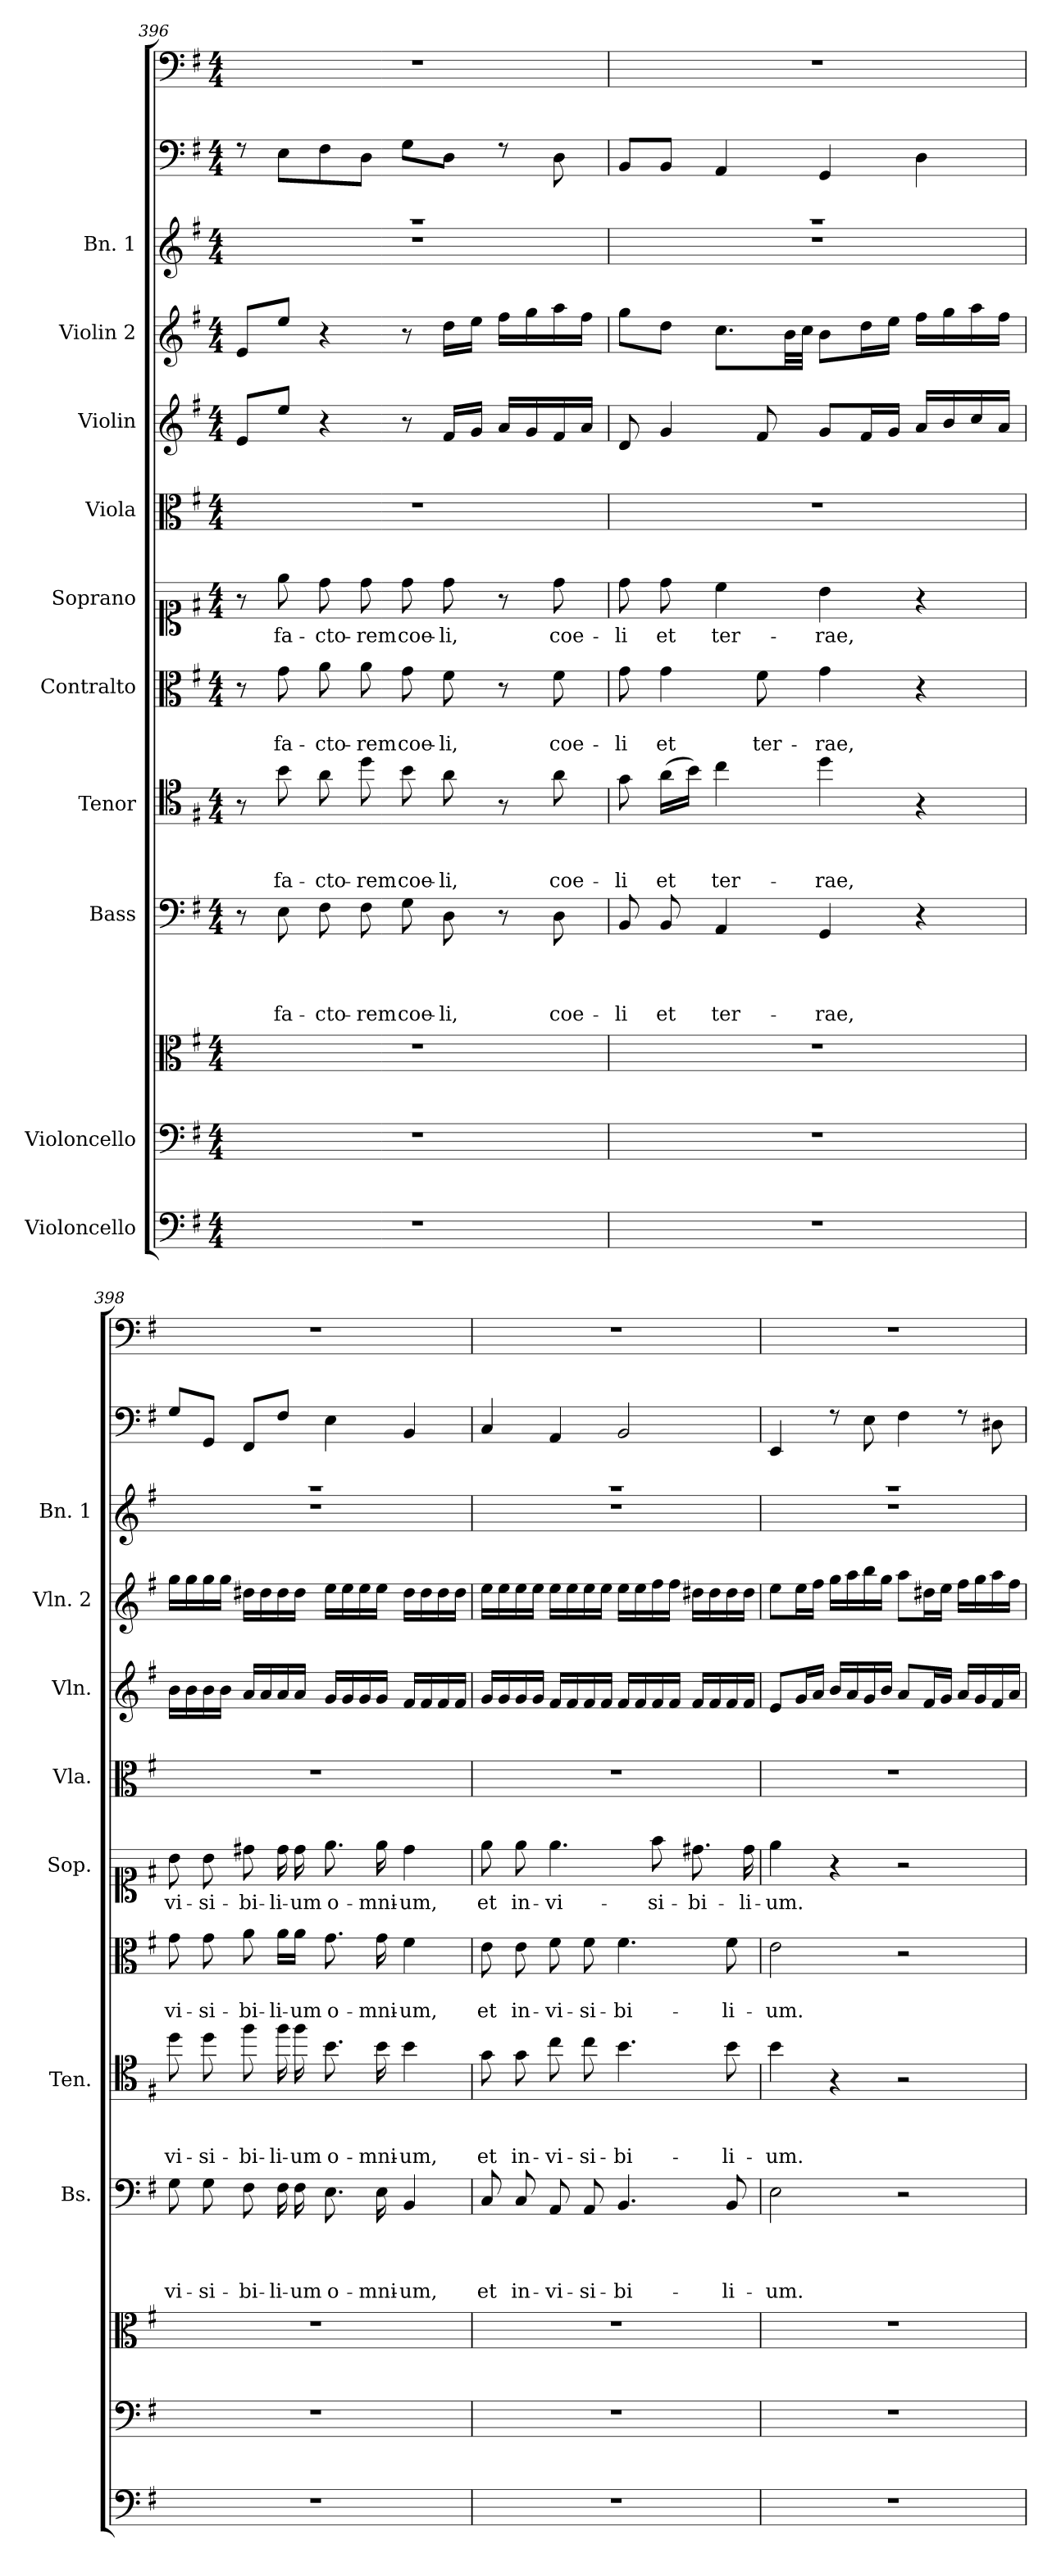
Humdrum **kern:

**kern	**kern	**kern	**kern	**text	**text	**text	**text	**kern	**text	**text	**text	**kern	**text	**text	**kern	**text	**kern	**kern	**kern	**kern	**kern	**kern
*part13	*part12	*part11	*part10	*part10	*part10	*part10	*part10	*part9	*part9	*part9	*part9	*part8	*part8	*part8	*part7	*part7	*part6	*part5	*part4	*part3	*part2	*part1
*staff13	*staff12	*staff11	*staff10	*staff10	*staff10	*staff10	*staff10	*staff9	*staff9	*staff9	*staff9	*staff8	*staff8	*staff8	*staff7	*staff7	*staff6	*staff5	*staff4	*staff3	*staff2	*staff1
*I"Violoncello	*I"Violoncello	*	*I"Bass	*	*	*	*	*I"Tenor	*	*	*	*I"Contralto	*	*	*I"Soprano	*	*I"Viola	*I"Violin	*I"Violin 2	*I"Bn. 1	*	*
*	*	*	*I'Bs.	*	*	*	*	*I'Ten.	*	*	*	*	*	*	*I'Sop.	*	*I'Vla.	*I'Vln.	*I'Vln. 2	*I'Bn. 1	*	*
!!LO:PB:g=z
*clefF4	*clefF4	*clefC3	*clefF4	*	*	*	*	*clefC4	*	*	*	*clefC3	*	*	*clefC1	*	*clefC3	*clefG2	*clefG2	*clefG2	*clefF4	*clefF4
*	*	*	*	*	*	*	*	*ITrd7c12	*	*	*	*	*	*	*	*	*	*	*	*	*	*
*k[f#]	*k[f#]	*k[f#]	*k[f#]	*	*	*	*	*k[f#]	*	*	*	*k[f#]	*	*	*k[f#]	*	*k[f#]	*k[f#]	*k[f#]	*k[f#]	*k[f#]	*k[f#]
*G:	*G:	*G:	*G:	*	*	*	*	*G:	*	*	*	*G:	*	*	*G:	*	*G:	*G:	*G:	*G:	*G:	*G:
*M4/4	*M4/4	*M4/4	*M4/4	*	*	*	*	*M4/4	*	*	*	*M4/4	*	*	*M4/4	*	*M4/4	*M4/4	*M4/4	*M4/4	*M4/4	*M4/4
=396	=396	=396	=396	=396	=396	=396	=396	=396	=396	=396	=396	=396	=396	=396	=396	=396	=396	=396	=396	=396	=396	=396
*	*	*	*	*	*	*	*	*	*	*	*	*	*	*	*	*	*	*	*	*^	*^	*
*	*	*	*	*	*	*	*	*	*	*	*	*	*	*	*	*	*	*	*	*	*^	*	*	*
1r	1r	1r	8r	.	.	.	.	8r	.	.	.	8r	.	.	8r	.	1r	8e/L	8e/L	1raa	1ryy	1r	8r	1ryy	1r
!	!	!	!	!	!	!	!LO:LY:b	!	!	!	!LO:LY:b	!	!	!LO:LY:b	!	!LO:LY:b	!	!	!	!	!	!	!	!	!
.	.	.	8E\	.	.	.	fa-	8B\	.	.	fa-	8g\	.	fa-	8ee\	fa-	.	8ee/J	8ee/J	.	.	.	8E\L	.	.
!	!	!	!	!	!	!	!LO:LY:b	!	!	!	!LO:LY:b	!	!	!LO:LY:b	!	!LO:LY:b	!	!	!	!	!	!	!	!	!
.	.	.	8F#\	.	.	.	-cto-	8A\	.	.	-cto-	8a\	.	-cto-	8dd\	-cto-	.	4r	4r	.	.	.	8F#\	.	.
!	!	!	!	!	!	!	!LO:LY:b	!	!	!	!LO:LY:b	!	!	!LO:LY:b	!	!LO:LY:b	!	!	!	!	!	!	!	!	!
.	.	.	8F#\	.	.	.	-rem	8d\	.	.	-rem	8a\	.	-rem	8dd\	-rem	.	.	.	.	.	.	8D\J	.	.
!	!	!	!	!	!	!	!LO:LY:b	!	!	!	!LO:LY:b	!	!	!LO:LY:b	!	!LO:LY:b	!	!	!	!	!	!	!	!	!
.	.	.	8G\	.	.	.	coe-	8B\	.	.	coe-	8g\	.	coe-	8dd\	coe-	.	8r	8r	.	.	.	8G\L	.	.
!	!	!	!	!	!	!	!LO:LY:b	!	!	!	!LO:LY:b	!	!	!LO:LY:b	!	!LO:LY:b	!	!	!	!	!	!	!	!	!
.	.	.	8D\	.	.	.	-li,	8A\	.	.	-li,	8f#\	.	-li,	8dd\	-li,	.	16f#/LL	16dd\LL	.	.	.	8D\J	.	.
.	.	.	.	.	.	.	.	.	.	.	.	.	.	.	.	.	.	16g/JJ	16ee\JJ	.	.	.	.	.	.
.	.	.	8r	.	.	.	.	8r	.	.	.	8r	.	.	8r	.	.	16a/LL	16ff#\LL	.	.	.	8r	.	.
.	.	.	.	.	.	.	.	.	.	.	.	.	.	.	.	.	.	16g/	16gg\	.	.	.	.	.	.
!	!	!	!	!	!	!	!LO:LY:b	!	!	!	!LO:LY:b	!	!	!LO:LY:b	!	!LO:LY:b	!	!	!	!	!	!	!	!	!
.	.	.	8D\	.	.	.	coe-	8A\	.	.	coe-	8f#\	.	coe-	8dd\	coe-	.	16f#/	16aa\	.	.	.	8D\	.	.
.	.	.	.	.	.	.	.	.	.	.	.	.	.	.	.	.	.	16a/JJ	16ff#\JJ	.	.	.	.	.	.
=397	=397	=397	=397	=397	=397	=397	=397	=397	=397	=397	=397	=397	=397	=397	=397	=397	=397	=397	=397	=397	=397	=397	=397	=397	=397
!	!	!	!	!	!	!	!LO:LY:b	!	!	!	!LO:LY:b	!	!	!LO:LY:b	!	!LO:LY:b	!	!	!	!	!	!	!	!	!
1r	1r	1r	8BB/	.	.	.	-li	8G\	.	.	-li	8g\	.	-li	8dd\	-li	1r	8d/	8gg\L	1raa	1ryy	1r	8BB/L	1ryy	1r
!	!	!	!	!	!	!	!LO:LY:b	!	!	!	!LO:LY:b	!	!	!LO:LY:b	!	!LO:LY:b	!	!	!	!	!	!	!	!	!
.	.	.	8BB/	.	.	.	et	(>16A\LL	.	.	et	4g\	.	et	8dd\	et	.	4g/	8dd\J	.	.	.	8BB/J	.	.
.	.	.	.	.	.	.	.	16B\JJ)	.	.	.	.	.	.	.	.	.	.	.	.	.	.	.	.	.
!	!	!	!	!	!	!	!LO:LY:b	!	!	!	!LO:LY:b	!	!	!	!	!LO:LY:b	!	!	!	!	!	!	!	!	!
.	.	.	4AA/	.	.	.	ter-	4c\	.	.	ter-	.	.	.	4cc\	ter-	.	.	8.cc\L	.	.	.	4AA/	.	.
!	!	!	!	!	!	!	!	!	!	!	!	!	!	!LO:LY:b	!	!	!	!	!	!	!	!	!	!	!
.	.	.	.	.	.	.	.	.	.	.	.	8f#\	.	ter-	.	.	.	8f#/	.	.	.	.	.	.	.
.	.	.	.	.	.	.	.	.	.	.	.	.	.	.	.	.	.	.	32b\LL	.	.	.	.	.	.
.	.	.	.	.	.	.	.	.	.	.	.	.	.	.	.	.	.	.	32cc\JJJ	.	.	.	.	.	.
!	!	!	!	!	!	!	!LO:LY:b	!	!	!	!LO:LY:b	!	!	!LO:LY:b	!	!LO:LY:b	!	!	!	!	!	!	!	!	!
.	.	.	4GG/	.	.	.	-rae,	4d\	.	.	-rae,	4g\	.	-rae,	4b\	-rae,	.	8g/L	8b\L	.	.	.	4GG/	.	.
.	.	.	.	.	.	.	.	.	.	.	.	.	.	.	.	.	.	16f#/L	16dd\L	.	.	.	.	.	.
.	.	.	.	.	.	.	.	.	.	.	.	.	.	.	.	.	.	16g/JJ	16ee\JJ	.	.	.	.	.	.
.	.	.	4r	.	.	.	.	4r	.	.	.	4r	.	.	4r	.	.	16a/LL	16ff#\LL	.	.	.	4D\	.	.
.	.	.	.	.	.	.	.	.	.	.	.	.	.	.	.	.	.	16b/	16gg\	.	.	.	.	.	.
.	.	.	.	.	.	.	.	.	.	.	.	.	.	.	.	.	.	16cc/	16aa\	.	.	.	.	.	.
.	.	.	.	.	.	.	.	.	.	.	.	.	.	.	.	.	.	16a/JJ	16ff#\JJ	.	.	.	.	.	.
=398	=398	=398	=398	=398	=398	=398	=398	=398	=398	=398	=398	=398	=398	=398	=398	=398	=398	=398	=398	=398	=398	=398	=398	=398	=398
!	!	!	!	!	!	!	!LO:LY:b	!	!	!	!LO:LY:b	!	!	!LO:LY:b	!	!LO:LY:b	!	!	!	!	!	!	!	!	!
1r	1r	1r	8G\	.	.	.	vi-	8d\	.	.	vi-	8g\	.	vi-	8b\	vi-	1r	16b\LL	16gg\LL	1raa	1ryy	1r	8G/L	1ryy	1r
.	.	.	.	.	.	.	.	.	.	.	.	.	.	.	.	.	.	16b\	16gg\	.	.	.	.	.	.
!	!	!	!	!	!	!	!LO:LY:b	!	!	!	!LO:LY:b	!	!	!LO:LY:b	!	!LO:LY:b	!	!	!	!	!	!	!	!	!
.	.	.	8G\	.	.	.	-si-	8d\	.	.	-si-	8g\	.	-si-	8b\	-si-	.	16b\	16gg\	.	.	.	8GG/J	.	.
.	.	.	.	.	.	.	.	.	.	.	.	.	.	.	.	.	.	16b\JJ	16gg\JJ	.	.	.	.	.	.
!	!	!	!	!	!	!	!LO:LY:b	!	!	!	!LO:LY:b	!	!	!LO:LY:b	!	!LO:LY:b	!	!	!	!	!	!	!	!	!
.	.	.	8F#\	.	.	.	-bi-	8f#\	.	.	-bi-	8a\	.	-bi-	8dd#X\	-bi-	.	16a/LL	16dd#X\LL	.	.	.	8FF#/L	.	.
.	.	.	.	.	.	.	.	.	.	.	.	.	.	.	.	.	.	16a/	16dd#\	.	.	.	.	.	.
!	!	!	!	!	!	!	!LO:LY:b	!	!	!	!LO:LY:b	!	!	!LO:LY:b	!	!LO:LY:b	!	!	!	!	!	!	!	!	!
.	.	.	16F#\	.	.	.	-li-	16f#\	.	.	-li-	16a\LL	.	-li-	16dd#\	-li-	.	16a/	16dd#\	.	.	.	8F#/J	.	.
!	!	!	!	!	!	!	!LO:LY:b	!	!	!	!LO:LY:b	!	!	!LO:LY:b	!	!LO:LY:b	!	!	!	!	!	!	!	!	!
.	.	.	16F#\	.	.	.	-um	16f#\	.	.	-um	16a\JJ	.	-um	16dd#\	-um	.	16a/JJ	16dd#\JJ	.	.	.	.	.	.
!	!	!	!	!	!	!	!LO:LY:b	!	!	!	!LO:LY:b	!	!	!LO:LY:b	!	!LO:LY:b	!	!	!	!	!	!	!	!	!
.	.	.	8.E\	.	.	.	o-	8.B\	.	.	o-	8.g\	.	o-	8.ee\	o-	.	16g/LL	16ee\LL	.	.	.	4E\	.	.
.	.	.	.	.	.	.	.	.	.	.	.	.	.	.	.	.	.	16g/	16ee\	.	.	.	.	.	.
.	.	.	.	.	.	.	.	.	.	.	.	.	.	.	.	.	.	16g/	16ee\	.	.	.	.	.	.
!	!	!	!	!	!	!	!LO:LY:b	!	!	!	!LO:LY:b	!	!	!LO:LY:b	!	!LO:LY:b	!	!	!	!	!	!	!	!	!
.	.	.	16E\	.	.	.	-mni-	16B\	.	.	-mni-	16g\	.	-mni-	16ee\	-mni-	.	16g/JJ	16ee\JJ	.	.	.	.	.	.
!	!	!	!	!	!	!	!LO:LY:b	!	!	!	!LO:LY:b	!	!	!LO:LY:b	!	!LO:LY:b	!	!	!	!	!	!	!	!	!
.	.	.	4BB/	.	.	.	-um,	4B\	.	.	-um,	4f#\	.	-um,	4dd#\	-um,	.	16f#/LL	16dd#\LL	.	.	.	4BB/	.	.
.	.	.	.	.	.	.	.	.	.	.	.	.	.	.	.	.	.	16f#/	16dd#\	.	.	.	.	.	.
.	.	.	.	.	.	.	.	.	.	.	.	.	.	.	.	.	.	16f#/	16dd#\	.	.	.	.	.	.
.	.	.	.	.	.	.	.	.	.	.	.	.	.	.	.	.	.	16f#/JJ	16dd#\JJ	.	.	.	.	.	.
!!LO:PB:g=z
=399	=399	=399	=399	=399	=399	=399	=399	=399	=399	=399	=399	=399	=399	=399	=399	=399	=399	=399	=399	=399	=399	=399	=399	=399	=399
!	!	!	!	!	!	!	!LO:LY:b	!	!	!	!LO:LY:b	!	!	!LO:LY:b	!	!LO:LY:b	!	!	!	!	!	!	!	!	!
1r	1r	1r	8C/	.	.	.	et	8G\	.	.	et	8e\	.	et	8ee\	et	1r	16g/LL	16ee\LL	1raa	1ryy	1r	4C/	1ryy	1r
.	.	.	.	.	.	.	.	.	.	.	.	.	.	.	.	.	.	16g/	16ee\	.	.	.	.	.	.
!	!	!	!	!	!	!	!LO:LY:b	!	!	!	!LO:LY:b	!	!	!LO:LY:b	!	!LO:LY:b	!	!	!	!	!	!	!	!	!
.	.	.	8C/	.	.	.	in-	8G\	.	.	in-	8e\	.	in-	8ee\	in-	.	16g/	16ee\	.	.	.	.	.	.
.	.	.	.	.	.	.	.	.	.	.	.	.	.	.	.	.	.	16g/JJ	16ee\JJ	.	.	.	.	.	.
!	!	!	!	!	!	!	!LO:LY:b	!	!	!	!LO:LY:b	!	!	!LO:LY:b	!	!LO:LY:b	!	!	!	!	!	!	!	!	!
.	.	.	8AA/	.	.	.	-vi-	8c\	.	.	-vi-	8f#\	.	-vi-	4.ee\	-vi-	.	16f#/LL	16ee\LL	.	.	.	4AA/	.	.
.	.	.	.	.	.	.	.	.	.	.	.	.	.	.	.	.	.	16f#/	16ee\	.	.	.	.	.	.
!	!	!	!	!	!	!	!LO:LY:b	!	!	!	!LO:LY:b	!	!	!LO:LY:b	!	!	!	!	!	!	!	!	!	!	!
.	.	.	8AA/	.	.	.	-si-	8c\	.	.	-si-	8f#\	.	-si-	.	.	.	16f#/	16ee\	.	.	.	.	.	.
.	.	.	.	.	.	.	.	.	.	.	.	.	.	.	.	.	.	16f#/JJ	16ee\JJ	.	.	.	.	.	.
!	!	!	!	!	!	!	!LO:LY:b	!	!	!	!LO:LY:b	!	!	!LO:LY:b	!	!	!	!	!	!	!	!	!	!	!
.	.	.	4.BB/	.	.	.	-bi-	4.B\	.	.	-bi-	4.f#\	.	-bi-	.	.	.	16f#/LL	16ee\LL	.	.	.	2BB/	.	.
.	.	.	.	.	.	.	.	.	.	.	.	.	.	.	.	.	.	16f#/	16ee\	.	.	.	.	.	.
!	!	!	!	!	!	!	!	!	!	!	!	!	!	!	!	!LO:LY:b	!	!	!	!	!	!	!	!	!
.	.	.	.	.	.	.	.	.	.	.	.	.	.	.	8ff#\	-si-	.	16f#/	16ff#\	.	.	.	.	.	.
.	.	.	.	.	.	.	.	.	.	.	.	.	.	.	.	.	.	16f#/JJ	16ff#\JJ	.	.	.	.	.	.
!	!	!	!	!	!	!	!	!	!	!	!	!	!	!	!	!LO:LY:b	!	!	!	!	!	!	!	!	!
.	.	.	.	.	.	.	.	.	.	.	.	.	.	.	8.dd#X\	-bi-	.	16f#/LL	16dd#X\LL	.	.	.	.	.	.
.	.	.	.	.	.	.	.	.	.	.	.	.	.	.	.	.	.	16f#/	16dd#\	.	.	.	.	.	.
!	!	!	!	!	!	!	!LO:LY:b	!	!	!	!LO:LY:b	!	!	!LO:LY:b	!	!	!	!	!	!	!	!	!	!	!
.	.	.	8BB/	.	.	.	-li-	8B\	.	.	-li-	8f#\	.	-li-	.	.	.	16f#/	16dd#\	.	.	.	.	.	.
!	!	!	!	!	!	!	!	!	!	!	!	!	!	!	!	!LO:LY:b	!	!	!	!	!	!	!	!	!
.	.	.	.	.	.	.	.	.	.	.	.	.	.	.	16dd#\	-li-	.	16f#/JJ	16dd#\JJ	.	.	.	.	.	.
=400	=400	=400	=400	=400	=400	=400	=400	=400	=400	=400	=400	=400	=400	=400	=400	=400	=400	=400	=400	=400	=400	=400	=400	=400	=400
!	!	!	!	!	!	!	!LO:LY:b	!	!	!	!LO:LY:b	!	!	!LO:LY:b	!	!LO:LY:b	!	!	!	!	!	!	!	!	!
1r	1r	1r	2E\	.	.	.	-um.	4B\	.	.	-um.	2e\	.	-um.	4ee\	-um.	1r	8e/L	8ee\L	1raa	1ryy	1r	4EE/	1ryy	1r
.	.	.	.	.	.	.	.	.	.	.	.	.	.	.	.	.	.	16g/L	16ee\L	.	.	.	.	.	.
.	.	.	.	.	.	.	.	.	.	.	.	.	.	.	.	.	.	16a/JJ	16ff#\JJ	.	.	.	.	.	.
.	.	.	.	.	.	.	.	4r	.	.	.	.	.	.	4r	.	.	16b/LL	16gg\LL	.	.	.	8r	.	.
.	.	.	.	.	.	.	.	.	.	.	.	.	.	.	.	.	.	16a/	16aa\	.	.	.	.	.	.
.	.	.	.	.	.	.	.	.	.	.	.	.	.	.	.	.	.	16g/	16bb\	.	.	.	8E\	.	.
.	.	.	.	.	.	.	.	.	.	.	.	.	.	.	.	.	.	16b/JJ	16gg\JJ	.	.	.	.	.	.
.	.	.	2r	.	.	.	.	2r	.	.	.	2r	.	.	2r	.	.	8a/L	8aa\L	.	.	.	4F#\	.	.
.	.	.	.	.	.	.	.	.	.	.	.	.	.	.	.	.	.	16f#/L	16dd#X\L	.	.	.	.	.	.
.	.	.	.	.	.	.	.	.	.	.	.	.	.	.	.	.	.	16g/JJ	16ee\JJ	.	.	.	.	.	.
.	.	.	.	.	.	.	.	.	.	.	.	.	.	.	.	.	.	16a/LL	16ff#\LL	.	.	.	8r	.	.
.	.	.	.	.	.	.	.	.	.	.	.	.	.	.	.	.	.	16g/	16gg\	.	.	.	.	.	.
.	.	.	.	.	.	.	.	.	.	.	.	.	.	.	.	.	.	16f#/	16aa\	.	.	.	8D#X\	.	.
.	.	.	.	.	.	.	.	.	.	.	.	.	.	.	.	.	.	16a/JJ	16ff#\JJ	.	.	.	.	.	.
*	*	*	*	*	*	*	*	*	*	*	*	*	*	*	*	*	*	*	*	*v	*v	*v	*	*	*
*	*	*	*	*	*	*	*	*	*	*	*	*	*	*	*	*	*	*	*	*	*v	*v	*
=	=	=	=	=	=	=	=	=	=	=	=	=	=	=	=	=	=	=	=	=	=	=
*-	*-	*-	*-	*-	*-	*-	*-	*-	*-	*-	*-	*-	*-	*-	*-	*-	*-	*-	*-	*-	*-	*-
